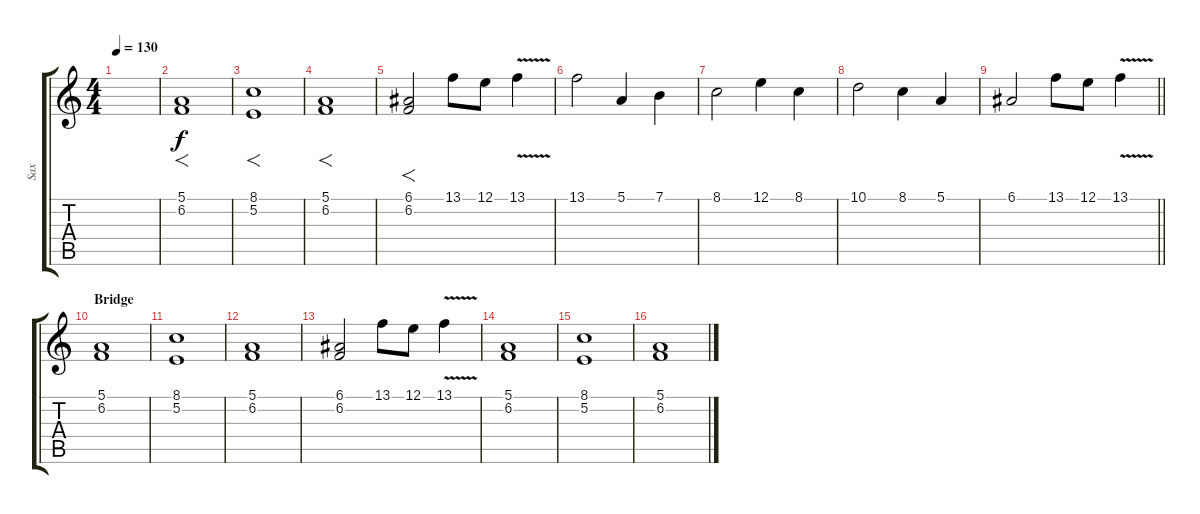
\track ("Sax" "Sax") {instrument sopranosax}
\staff {score tabs}
\tuning (E4 B3 G3 D3 A2 E2) {hide}
\ts (4 4)
\tempo 130
\clef g2
\ks c
|
(5.1 6.2).1{f} |
(8.1 5.2).1{f} |
(5.1 6.2).1{f} |
(6.1 6.2).2{f} 13.1.8 12.1.8 13.1{v}.4 |
13.1.2 5.1.4 7.1.4 |
8.1.2 12.1.4 8.1.4 |
10.1.2 8.1.4 5.1.4 |
\barLineRight lightlight
6.1.2 13.1.8 12.1.8 13.1{v}.4 |
\section ("" "Bridge")
(5.1 6.2).1 |
(8.1 5.2).1 |
(5.1 6.2).1 |
(6.1 6.2).2 13.1.8 12.1.8 13.1{v}.4 |
(5.1 6.2).1 |
(8.1 5.2).1 |
(5.1 6.2).1
